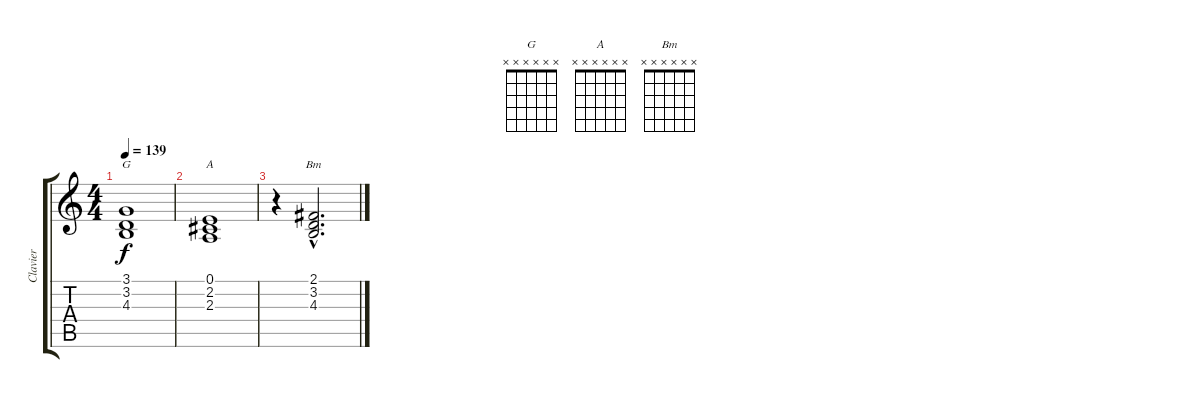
\track ("Clavier" "Clavier") {instrument pad2warm}
\staff {score tabs}
\tuning (E4 B3 G3 D3 A2 E2) {hide}
\chord ("G" x x x x x x) {firstfret 0}
\chord ("A" x x x x x x) {firstfret 0}
\chord ("Bm" x x x x x x) {firstfret 0}
\ts (4 4)
\tempo 139
\clef g2
\ks c
(3.1 3.2 4.3).1{ch "G" dy f} |
(0.1 2.2 2.3).1{ch "A"} |
r.4 (2.1{hac} 3.2{hac} 4.3{hac}).2{d ch "Bm"}
